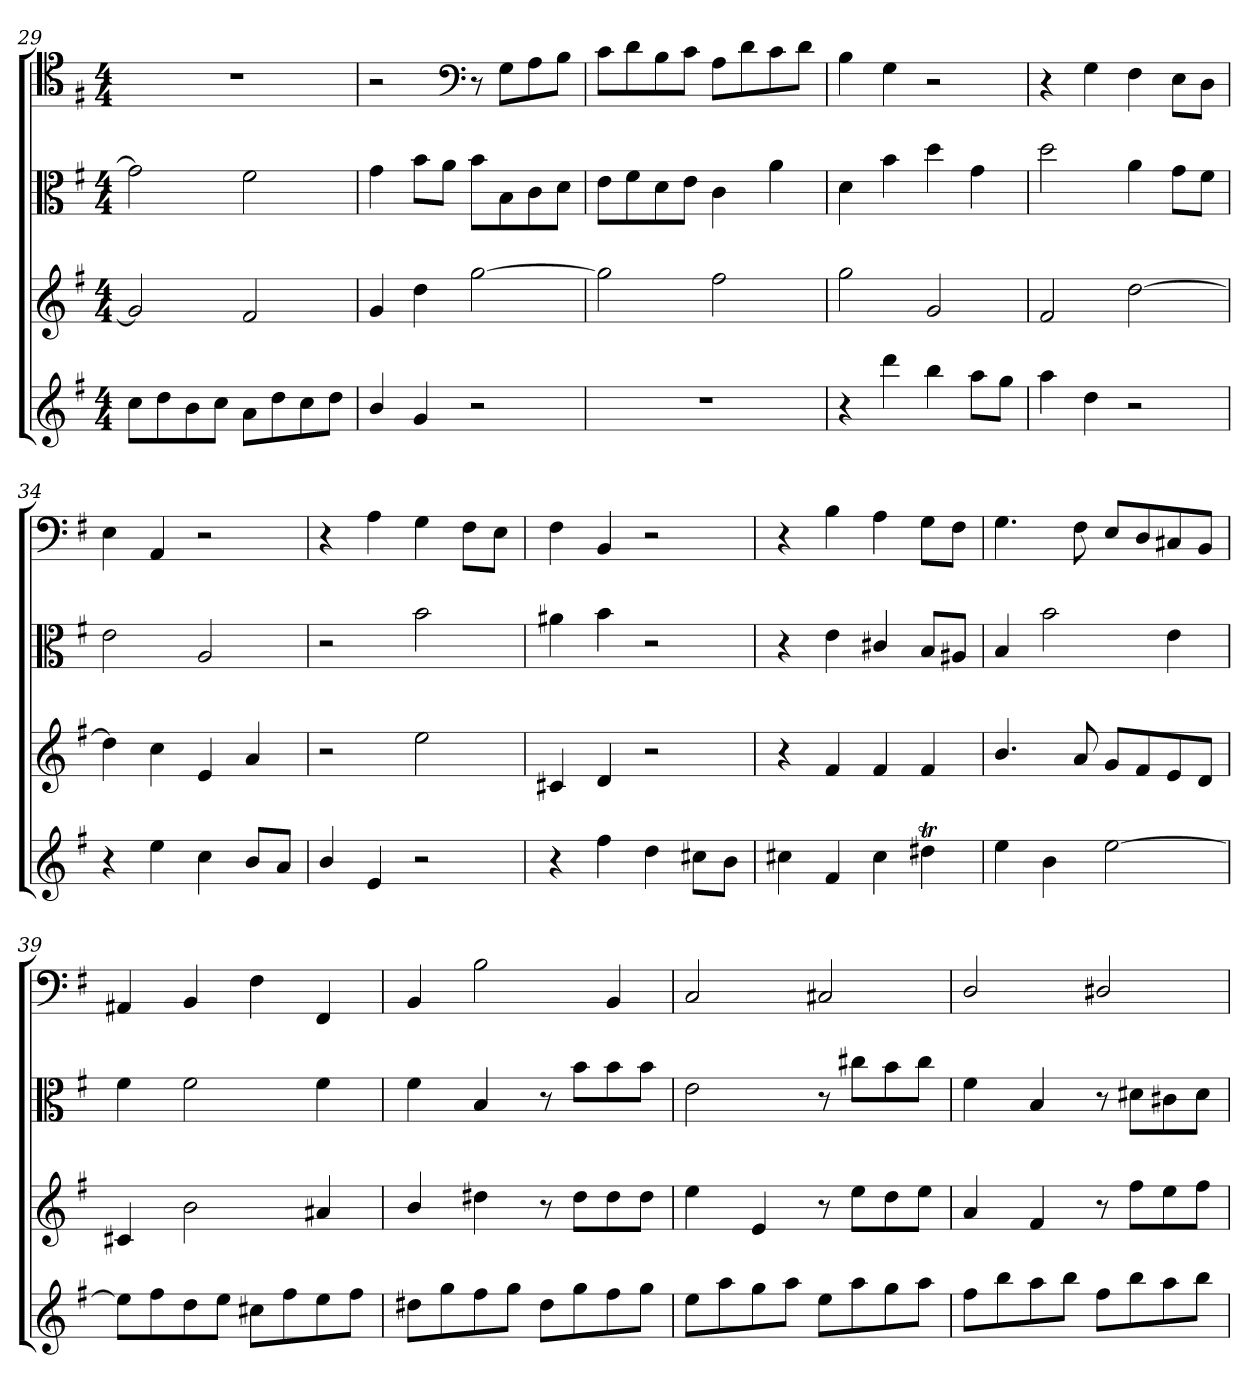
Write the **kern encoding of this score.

**kern	**kern	**kern	**kern
*part4	*part3	*part2	*part1
*staff4	*staff3	*staff2	*staff1
*clefG2	*clefG2	*clefC3	*clefC4
*k[f#]	*k[f#]	*k[f#]	*k[f#]
*e:	*e:	*e:	*e:
*M4/4	*M4/4	*M4/4	*M4/4
=29	=29	=29	=29
8cc\L	2g/]	2g\]	1r
8dd\	.	.	.
8b\	.	.	.
8cc\J	.	.	.
8a\L	2f#/	2f#\	.
8dd\	.	.	.
8cc\	.	.	.
8dd\J	.	.	.
=30	=30	=30	=30
4b/	4g/	4g\	2r
4g/	4dd\	8b\L	.
.	.	8a\J	.
*	*	*	*clefF4
2r	[2gg\	8b\L	8r
.	.	8B\	8G\L
.	.	8c\	8A\
.	.	8d\J	8B\J
=31	=31	=31	=31
1r	2gg\]	8e\L	8c\L
.	.	8f#\	8d\
.	.	8d\	8B\
.	.	8e\J	8c\J
.	2ff#\	4c\	8A\L
.	.	.	8d\
.	.	4a\	8c\
.	.	.	8d\J
=32	=32	=32	=32
4r	2gg\	4d\	4B\
4ddd\	.	4b\	4G\
4bb\	2g/	4dd\	2r
8aa\L	.	4g\	.
8gg\J	.	.	.
=33	=33	=33	=33
4aa\	2f#/	2dd\	4r
4dd\	.	.	4G\
2r	[2dd\	4a\	4F#\
.	.	8g\L	8E\L
.	.	8f#\J	8D\J
=34	=34	=34	=34
4r	4dd\]	2e\	4E\
4ee\	4cc\	.	4AA/
4cc\	4e/	2A/	2r
8b/L	4a/	.	.
8a/J	.	.	.
=35	=35	=35	=35
4b/	2r	2r	4r
4e/	.	.	4A\
2r	2ee\	2b\	4G\
.	.	.	8F#\L
.	.	.	8E\J
=36	=36	=36	=36
4r	4c#X/	4a#X\	4F#\
4ff#\	4d/	4b\	4BB/
4dd\	2r	2r	2r
8cc#X\L	.	.	.
8b\J	.	.	.
=37	=37	=37	=37
4cc#X\	4r	4r	4r
4f#/	4f#/	4e\	4B\
4cc#\	4f#/	4c#X/	4A\
4dd#Xt\	4f#/	8B/L	8G\L
.	.	8A#X/J	8F#\J
=38	=38	=38	=38
4ee\	4.b/	4B/	4.G\
4b\	.	2b\	.
.	8a/	.	8F#\
[2ee\	8g/L	.	8E/L
.	8f#/	.	8D/
.	8e/	4e\	8C#X/
.	8d/J	.	8BB/J
=39	=39	=39	=39
8ee\L]	4c#X/	4f#\	4AA#X/
8ff#\	.	.	.
8dd\	2b\	2f#\	4BB/
8ee\J	.	.	.
8cc#X\L	.	.	4F#\
8ff#\	.	.	.
8ee\	4a#X/	4f#\	4FF#/
8ff#\J	.	.	.
=40	=40	=40	=40
8dd#X\L	4b/	4f#\	4BB/
8gg\	.	.	.
8ff#\	4dd#X\	4B/	2B\
8gg\J	.	.	.
8dd#\L	8r	8r	.
8gg\	8dd#\L	8b\L	.
8ff#\	8dd#\	8b\	4BB/
8gg\J	8dd#\J	8b\J	.
=41	=41	=41	=41
8ee\L	4ee\	2e\	2C/
8aa\	.	.	.
8gg\	4e/	.	.
8aa\J	.	.	.
8ee\L	8r	8r	2C#X/
8aa\	8ee\L	8cc#X\L	.
8gg\	8dd\	8b\	.
8aa\J	8ee\J	8cc#\J	.
=42	=42	=42	=42
8ff#\L	4a/	4f#\	2D/
8bb\	.	.	.
8aa\	4f#/	4B/	.
8bb\J	.	.	.
8ff#\L	8r	8r	2D#X/
8bb\	8ff#\L	8d#X\L	.
8aa\	8ee\	8c#X\	.
8bb\J	8ff#\J	8d#\J	.
=	=	=	=
*-	*-	*-	*-
